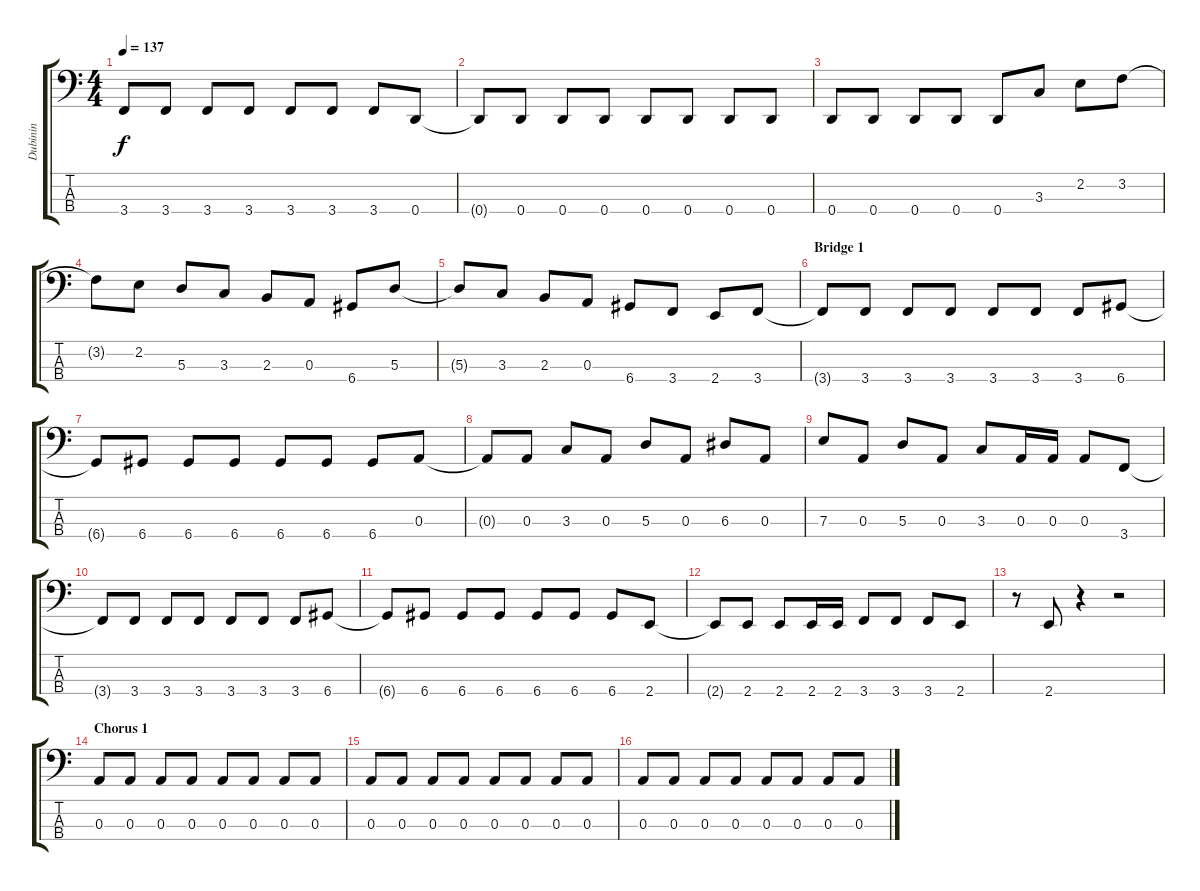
\track ("Dubinin" "Dubinin") {instrument electricbassfinger}
\staff {score tabs}
\tuning (G2 D2 A1 D1) {hide}
\ts (4 4)
\tempo 137
\clef f4
\ks c
3.4.8{dy f} 3.4.8 3.4.8 3.4.8 3.4.8 3.4.8 3.4.8 0.4.8 |
0.4{t}.8 0.4.8 0.4.8 0.4.8 0.4.8 0.4.8 0.4.8 0.4.8 |
0.4.8 0.4.8 0.4.8 0.4.8 0.4.8 3.3.8 2.2.8 3.2.8 |
3.2{t}.8 2.2.8 5.3.8 3.3.8 2.3.8 0.3.8 6.4.8 5.3.8 |
5.3{t}.8 3.3.8 2.3.8 0.3.8 6.4.8 3.4.8 2.4.8 3.4.8 |
\section ("" "Bridge 1")
3.4{t}.8 3.4.8 3.4.8 3.4.8 3.4.8 3.4.8 3.4.8 6.4.8 |
6.4{t}.8 6.4.8 6.4.8 6.4.8 6.4.8 6.4.8 6.4.8 0.3.8 |
0.3{t}.8 0.3.8 3.3.8 0.3.8 5.3.8 0.3.8 6.3.8 0.3.8 |
7.3.8 0.3.8 5.3.8 0.3.8 3.3.8 0.3.16 0.3.16 0.3.8 3.4.8 |
3.4{t}.8 3.4.8 3.4.8 3.4.8 3.4.8 3.4.8 3.4.8 6.4.8 |
6.4{t}.8 6.4.8 6.4.8 6.4.8 6.4.8 6.4.8 6.4.8 2.4.8 |
2.4{t}.8 2.4.8 2.4.8 2.4.16 2.4.16 3.4.8 3.4.8 3.4.8 2.4.8 |
r.8 2.4.8 r.4 r.2 |
\section ("" "Chorus 1")
0.3.8 0.3.8 0.3.8 0.3.8 0.3.8 0.3.8 0.3.8 0.3.8 |
0.3.8 0.3.8 0.3.8 0.3.8 0.3.8 0.3.8 0.3.8 0.3.8 |
0.3.8 0.3.8 0.3.8 0.3.8 0.3.8 0.3.8 0.3.8 0.3.8
